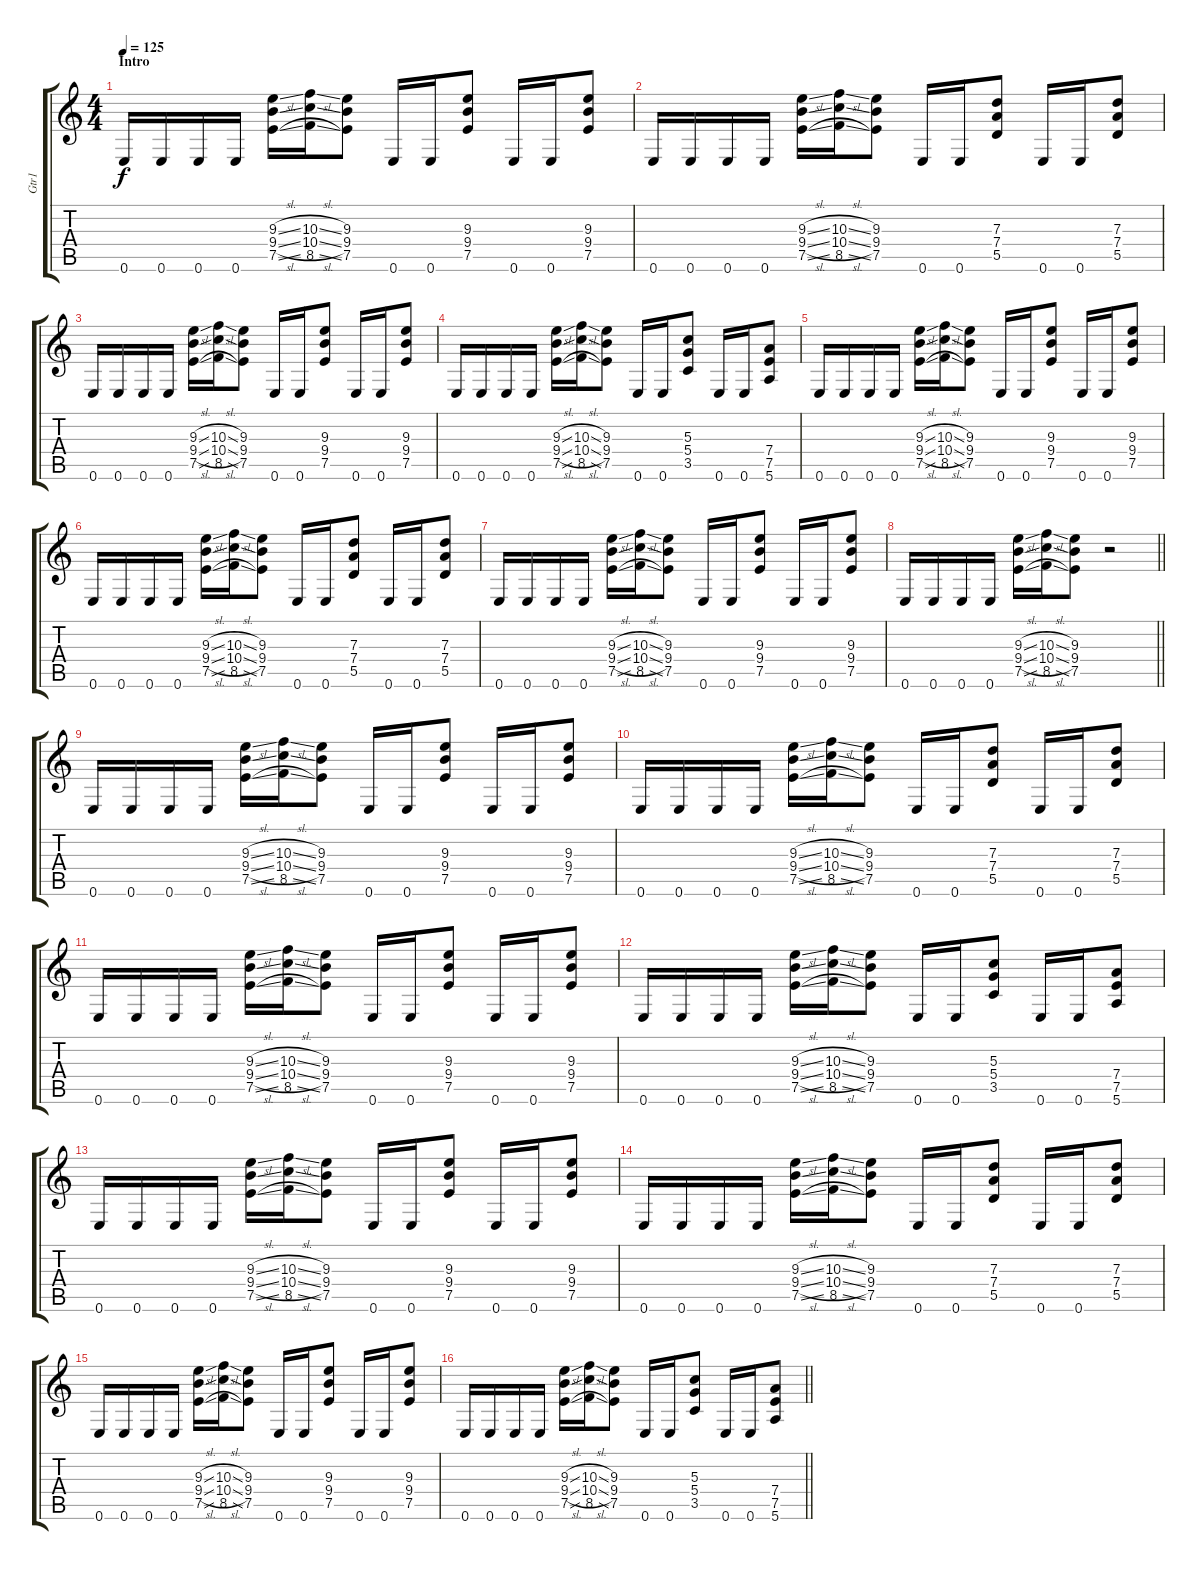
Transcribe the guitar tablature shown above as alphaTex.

\track ("Gtr1" "Gtr1") {instrument distortionguitar}
\staff {score tabs}
\tuning (E4 B3 G3 D3 A2 E2) {hide}
\ts (4 4)
\section ("" "Intro")
\tempo 125
\clef g2
\ks c
0.6.16{dy f instrument distortionguitar} 0.6.16 0.6.16 0.6.16 (9.3{sl} 9.4{sl} 7.5{sl}).16 (10.3{sl} 10.4{sl} 8.5{sl}).16 (9.3 9.4 7.5).8 0.6.16 0.6.16 (9.3 9.4 7.5).8 0.6.16 0.6.16 (9.3 9.4 7.5).8 |
0.6.16 0.6.16 0.6.16 0.6.16 (9.3{sl} 9.4{sl} 7.5{sl}).16 (10.3{sl} 10.4{sl} 8.5{sl}).16 (9.3 9.4 7.5).8 0.6.16 0.6.16 (7.3 7.4 5.5).8 0.6.16 0.6.16 (7.3 7.4 5.5).8 |
0.6.16 0.6.16 0.6.16 0.6.16 (9.3{sl} 9.4{sl} 7.5{sl}).16 (10.3{sl} 10.4{sl} 8.5{sl}).16 (9.3 9.4 7.5).8 0.6.16 0.6.16 (9.3 9.4 7.5).8 0.6.16 0.6.16 (9.3 9.4 7.5).8 |
0.6.16 0.6.16 0.6.16 0.6.16 (9.3{sl} 9.4{sl} 7.5{sl}).16 (10.3{sl} 10.4{sl} 8.5{sl}).16 (9.3 9.4 7.5).8 0.6.16 0.6.16 (5.3 5.4 3.5).8 0.6.16 0.6.16 (7.4 7.5 5.6).8 |
0.6.16 0.6.16 0.6.16 0.6.16 (9.3{sl} 9.4{sl} 7.5{sl}).16 (10.3{sl} 10.4{sl} 8.5{sl}).16 (9.3 9.4 7.5).8 0.6.16 0.6.16 (9.3 9.4 7.5).8 0.6.16 0.6.16 (9.3 9.4 7.5).8 |
0.6.16 0.6.16 0.6.16 0.6.16 (9.3{sl} 9.4{sl} 7.5{sl}).16 (10.3{sl} 10.4{sl} 8.5{sl}).16 (9.3 9.4 7.5).8 0.6.16 0.6.16 (7.3 7.4 5.5).8 0.6.16 0.6.16 (7.3 7.4 5.5).8 |
0.6.16 0.6.16 0.6.16 0.6.16 (9.3{sl} 9.4{sl} 7.5{sl}).16 (10.3{sl} 10.4{sl} 8.5{sl}).16 (9.3 9.4 7.5).8 0.6.16 0.6.16 (9.3 9.4 7.5).8 0.6.16 0.6.16 (9.3 9.4 7.5).8 |
\barLineRight lightlight
0.6.16 0.6.16 0.6.16 0.6.16 (9.3{sl} 9.4{sl} 7.5{sl}).16 (10.3{sl} 10.4{sl} 8.5{sl}).16 (9.3 9.4 7.5).8 r.2 |
0.6.16 0.6.16 0.6.16 0.6.16 (9.3{sl} 9.4{sl} 7.5{sl}).16 (10.3{sl} 10.4{sl} 8.5{sl}).16 (9.3 9.4 7.5).8 0.6.16 0.6.16 (9.3 9.4 7.5).8 0.6.16 0.6.16 (9.3 9.4 7.5).8 |
0.6.16 0.6.16 0.6.16 0.6.16 (9.3{sl} 9.4{sl} 7.5{sl}).16 (10.3{sl} 10.4{sl} 8.5{sl}).16 (9.3 9.4 7.5).8 0.6.16 0.6.16 (7.3 7.4 5.5).8 0.6.16 0.6.16 (7.3 7.4 5.5).8 |
0.6.16 0.6.16 0.6.16 0.6.16 (9.3{sl} 9.4{sl} 7.5{sl}).16 (10.3{sl} 10.4{sl} 8.5{sl}).16 (9.3 9.4 7.5).8 0.6.16 0.6.16 (9.3 9.4 7.5).8 0.6.16 0.6.16 (9.3 9.4 7.5).8 |
0.6.16 0.6.16 0.6.16 0.6.16 (9.3{sl} 9.4{sl} 7.5{sl}).16 (10.3{sl} 10.4{sl} 8.5{sl}).16 (9.3 9.4 7.5).8 0.6.16 0.6.16 (5.3 5.4 3.5).8 0.6.16 0.6.16 (7.4 7.5 5.6).8 |
0.6.16 0.6.16 0.6.16 0.6.16 (9.3{sl} 9.4{sl} 7.5{sl}).16 (10.3{sl} 10.4{sl} 8.5{sl}).16 (9.3 9.4 7.5).8 0.6.16 0.6.16 (9.3 9.4 7.5).8 0.6.16 0.6.16 (9.3 9.4 7.5).8 |
0.6.16 0.6.16 0.6.16 0.6.16 (9.3{sl} 9.4{sl} 7.5{sl}).16 (10.3{sl} 10.4{sl} 8.5{sl}).16 (9.3 9.4 7.5).8 0.6.16 0.6.16 (7.3 7.4 5.5).8 0.6.16 0.6.16 (7.3 7.4 5.5).8 |
0.6.16 0.6.16 0.6.16 0.6.16 (9.3{sl} 9.4{sl} 7.5{sl}).16 (10.3{sl} 10.4{sl} 8.5{sl}).16 (9.3 9.4 7.5).8 0.6.16 0.6.16 (9.3 9.4 7.5).8 0.6.16 0.6.16 (9.3 9.4 7.5).8 |
\barLineRight lightlight
0.6.16 0.6.16 0.6.16 0.6.16 (9.3{sl} 9.4{sl} 7.5{sl}).16 (10.3{sl} 10.4{sl} 8.5{sl}).16 (9.3 9.4 7.5).8 0.6.16 0.6.16 (5.3 5.4 3.5).8 0.6.16 0.6.16 (7.4 7.5 5.6).8
